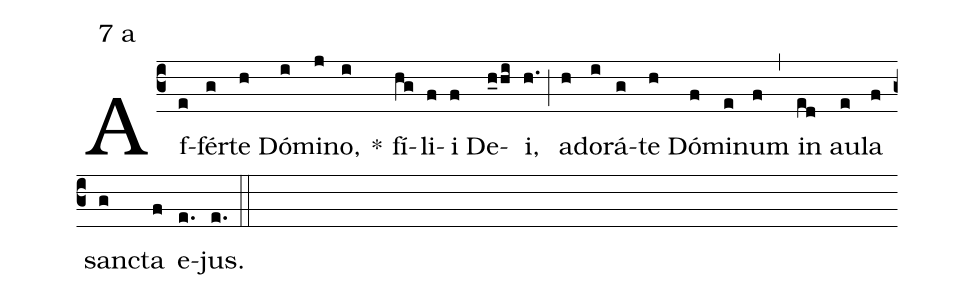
mode:7 a;
%%
(c3) Af(e)fér(g)te(h) Dó(i)mi(j)no,(i) *()  fí(hg)li(f)i(f) De(h_0hi)i,(h.) (;)  a(h)do(i)rá(g)te(h) Dó(f)mi(e)num(f) (,) in(ed) au(e)la(f) san(g)cta(f) e(e.)jus.(e.) (::)
